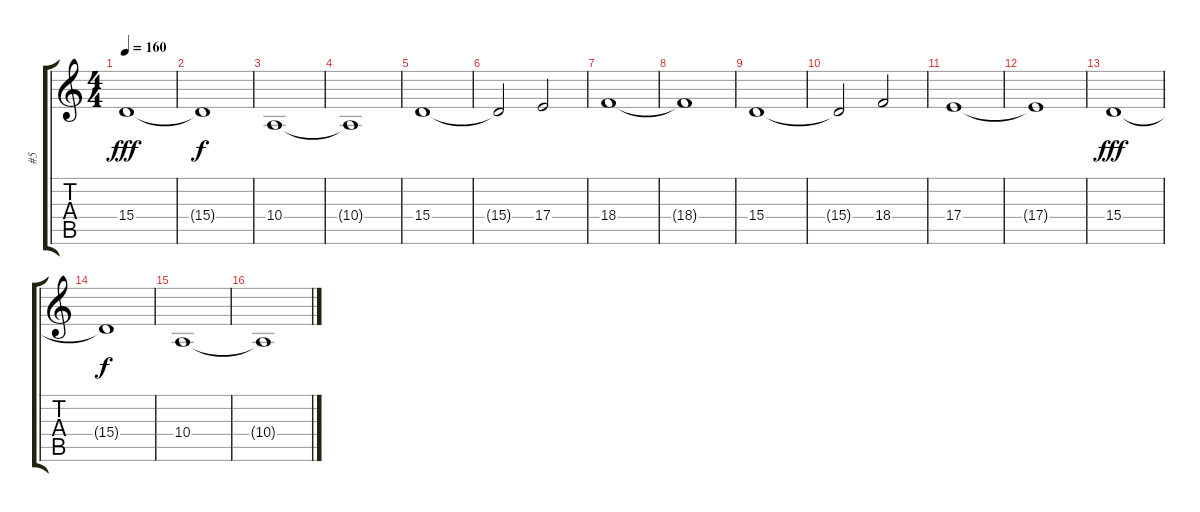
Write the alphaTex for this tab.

\track ("#5" "#5") {instrument lead1square}
\staff {score tabs}
\tuning (Db4 Ab3 E3 B2 Gb2 B1) {hide}
\ts (4 4)
\tempo 160
\clef g2
\ks c
15.4.1{dy fff} |
15.4{t}.1{dy f} |
10.4.1 |
10.4{t}.1 |
15.4.1 |
15.4{t}.2 17.4.2 |
18.4.1 |
18.4{t}.1 |
15.4.1 |
15.4{t}.2 18.4.2 |
17.4.1 |
17.4{t}.1 |
15.4.1{dy fff} |
15.4{t}.1{dy f} |
10.4.1 |
10.4{t}.1
